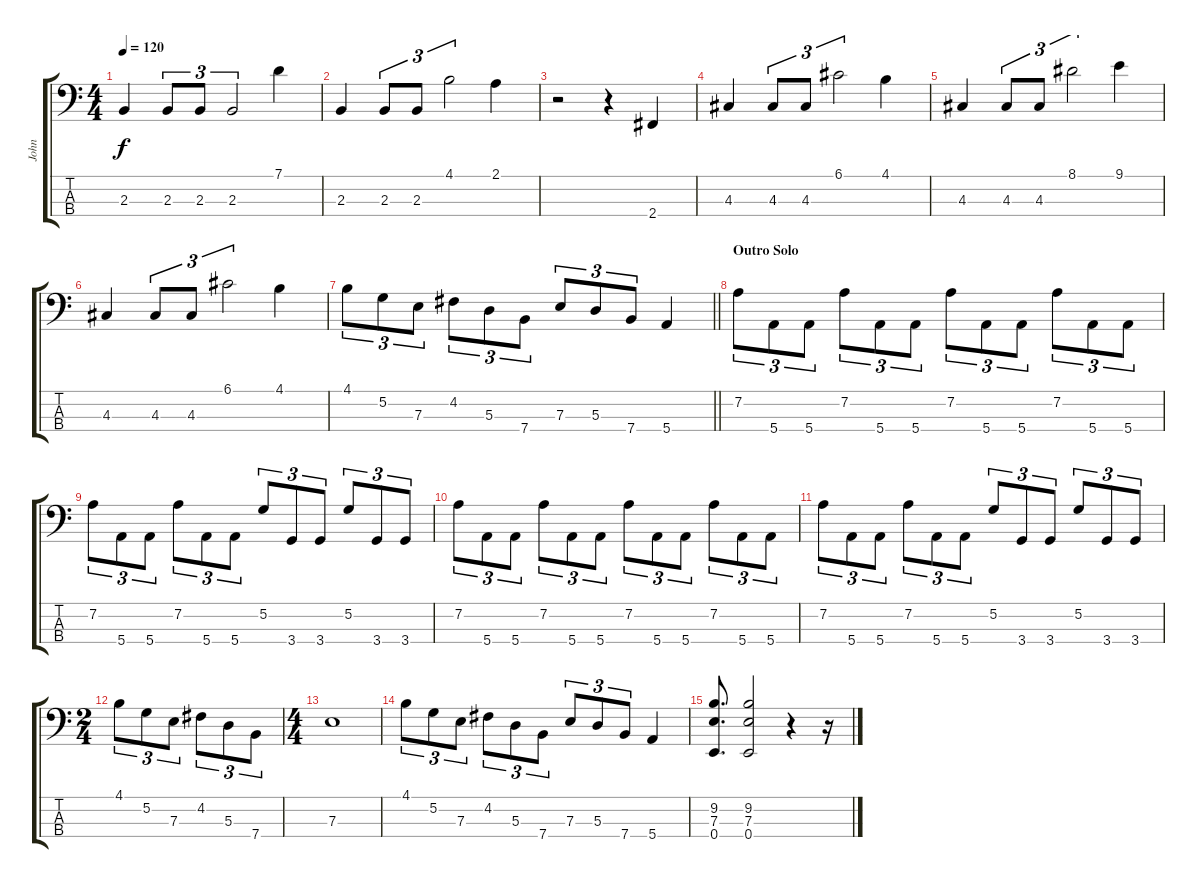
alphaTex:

\track ("John" "John") {instrument electricbassfinger}
\staff {score tabs}
\tuning (G2 D2 A1 E1) {hide}
\ts (4 4)
\tempo 120
\clef f4
\ks c
2.3.4{dy f} 2.3.8{tu (3 2)} 2.3.8{tu (3 2)} 2.3.2{tu (3 2)} 7.1.4 |
2.3.4 2.3.8{tu (3 2)} 2.3.8{tu (3 2)} 4.1.2{tu (3 2)} 2.1.4 |
r.2 r.4 2.4.4 |
4.3.4 4.3.8{tu (3 2)} 4.3.8{tu (3 2)} 6.1.2{tu (3 2)} 4.1.4 |
4.3.4 4.3.8{tu (3 2)} 4.3.8{tu (3 2)} 8.1.2{tu (3 2)} 9.1.4 |
4.3.4 4.3.8{tu (3 2)} 4.3.8{tu (3 2)} 6.1.2{tu (3 2)} 4.1.4 |
\barLineRight lightlight
4.1.8{tu (3 2)} 5.2.8{tu (3 2)} 7.3.8{tu (3 2)} 4.2.8{tu (3 2)} 5.3.8{tu (3 2)} 7.4.8{tu (3 2)} 7.3.8{tu (3 2)} 5.3.8{tu (3 2)} 7.4.8{tu (3 2)} 5.4.4 |
\section ("" "Outro Solo")
7.2.8{tu (3 2)} 5.4.8{tu (3 2)} 5.4.8{tu (3 2)} 7.2.8{tu (3 2)} 5.4.8{tu (3 2)} 5.4.8{tu (3 2)} 7.2.8{tu (3 2)} 5.4.8{tu (3 2)} 5.4.8{tu (3 2)} 7.2.8{tu (3 2)} 5.4.8{tu (3 2)} 5.4.8{tu (3 2)} |
7.2.8{tu (3 2)} 5.4.8{tu (3 2)} 5.4.8{tu (3 2)} 7.2.8{tu (3 2)} 5.4.8{tu (3 2)} 5.4.8{tu (3 2)} 5.2.8{tu (3 2)} 3.4.8{tu (3 2)} 3.4.8{tu (3 2)} 5.2.8{tu (3 2)} 3.4.8{tu (3 2)} 3.4.8{tu (3 2)} |
7.2.8{tu (3 2)} 5.4.8{tu (3 2)} 5.4.8{tu (3 2)} 7.2.8{tu (3 2)} 5.4.8{tu (3 2)} 5.4.8{tu (3 2)} 7.2.8{tu (3 2)} 5.4.8{tu (3 2)} 5.4.8{tu (3 2)} 7.2.8{tu (3 2)} 5.4.8{tu (3 2)} 5.4.8{tu (3 2)} |
7.2.8{tu (3 2)} 5.4.8{tu (3 2)} 5.4.8{tu (3 2)} 7.2.8{tu (3 2)} 5.4.8{tu (3 2)} 5.4.8{tu (3 2)} 5.2.8{tu (3 2)} 3.4.8{tu (3 2)} 3.4.8{tu (3 2)} 5.2.8{tu (3 2)} 3.4.8{tu (3 2)} 3.4.8{tu (3 2)} |
\ts (2 4)
4.1.8{tu (3 2)} 5.2.8{tu (3 2)} 7.3.8{tu (3 2)} 4.2.8{tu (3 2)} 5.3.8{tu (3 2)} 7.4.8{tu (3 2)} |
\ts (4 4)
7.3.1 |
4.1.8{tu (3 2)} 5.2.8{tu (3 2)} 7.3.8{tu (3 2)} 4.2.8{tu (3 2)} 5.3.8{tu (3 2)} 7.4.8{tu (3 2)} 7.3.8{tu (3 2)} 5.3.8{tu (3 2)} 7.4.8{tu (3 2)} 5.4.4 |
(9.2 7.3 0.4).8{d} (9.2 7.3 0.4).2 r.4 r.16
